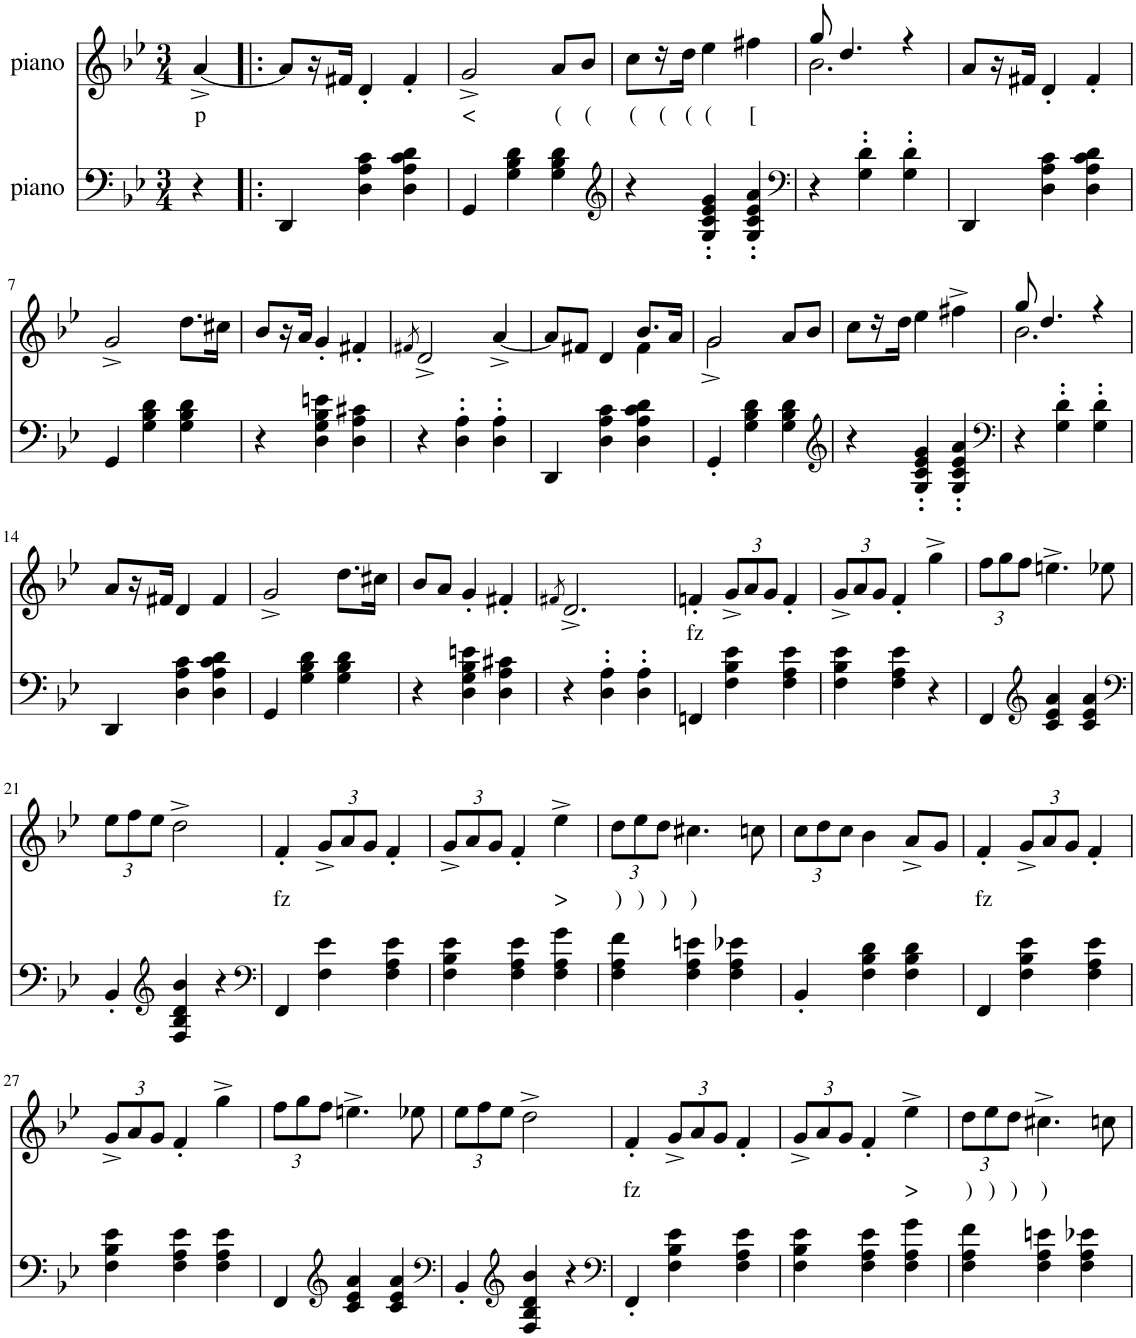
**kern	**kern	**text
*part2	*part1	*part1
*staff2	*staff1	*staff1
*I"piano	*I"piano	*
*I'Pno	*I'Pno	*
*clefF4	*clefG2	*
*k[b-e-]	*k[b-e-]	*
*g:	*g:	*
*M3/4	*M3/4	*
=1	=1	=1
!	!	!LO:LY:b
4r	[4a^/	p
=2!|:	=2!|:	=2!|:
4DD/	8a/L]	.
.	16r	.
.	16f#X/JJ	.
4D\ 4A\ 4c\	4d'/	.
4D\ 4A\ 4c\ 4d\	4f#'/	.
=3	=3	=3
!	!	!LO:LY:b
4GG/	2g^/	<
4G\ 4B-\ 4d\	.	.
!	!	!LO:LY:b
4G\ 4B-\ 4d\	8a/L	(
!	!	!LO:LY:b
.	8b-/J	(
=4	=4	=4
*clefG2	*	*
!	!	!LO:LY:b
4r	8cc\L	(
!	!	!LO:LY:b
.	16r	(
!	!	!LO:LY:b
.	16dd\JJ	(
!	!	!LO:LY:b
4G/' 4c/' 4e-/' 4g/'	4ee-\	(
!	!	!LO:LY:b
4G/' 4c/' 4e-/' 4a/'	4ff#X\	[
=5	=5	=5
*clefF4	*	*
*	*^	*
4r	8gg/	2.b-\	.
.	4.dd/	.	.
4G\' 4d\'	.	.	.
4G\' 4d\'	4r	.	.
*	*v	*v	*
=6	=6	=6
4DD/	8a/L	.
.	16r	.
.	16f#X/JJ	.
4D\ 4A\ 4c\	4d'/	.
4D\ 4A\ 4c\ 4d\	4f#'/	.
!!LO:LB:g=z
=7	=7	=7
4GG/	2g^/	.
4G\ 4B-\ 4d\	.	.
4G\ 4B-\ 4d\	8.dd\L	.
.	16cc#X\Jk	.
=8	=8	=8
4r	8b-/L	.
.	16r	.
.	16a/JJ	.
4D\ 4G\ 4B-\ 4en\	4g'/	.
4D\ 4A\ 4c#X\	4f#X'/	.
=9	=9	=9
.	8qf#X/	.
4r	2d^/	.
4D\' 4A\'	.	.
4D\' 4A\'	[4a^/	.
=10	=10	=10
*	*^	*
4DD/	8a/L]	2ryy	.
.	8f#X/J	.	.
4D\ 4A\ 4c\	4d/	.	.
4D\ 4A\ 4c\ 4d\	8.b-/L	4f#\	.
.	16a/Jk	.	.
=11	=11	=11	=11
4GG'/	2g/	2g^\	.
4G\ 4B-\ 4d\	.	.	.
4G\ 4B-\ 4d\	8a/L	4ryy	.
.	8b-/J	.	.
*	*v	*v	*
=12	=12	=12
*clefG2	*	*
4r	8cc\L	.
.	16r	.
.	16dd\JJ	.
4G/' 4c/' 4e-/' 4g/'	4ee-\	.
4G/' 4c/' 4e-/' 4a/'	4ff#X^\	.
=13	=13	=13
*clefF4	*	*
*	*^	*
4r	8gg/	2.b-\	.
.	4.dd/	.	.
4G\' 4d\'	.	.	.
4G\' 4d\'	4r	.	.
*	*v	*v	*
!!LO:LB:g=z
=14	=14	=14
4DD/	8a/L	.
.	16r	.
.	16f#X/JJ	.
4D\ 4A\ 4c\	4d/	.
4D\ 4A\ 4c\ 4d\	4f#/	.
=15	=15	=15
4GG/	2g^/	.
4G\ 4B-\ 4d\	.	.
4G\ 4B-\ 4d\	8.dd\L	.
.	16cc#X\Jk	.
=16	=16	=16
4r	8b-/L	.
.	8a/J	.
4D\ 4G\ 4B-\ 4en\	4g'/	.
4D\ 4A\ 4c#X\	4f#X'/	.
=17	=17	=17
.	8qf#X/	.
4r	2.d^/	.
4D\' 4A\'	.	.
4D\' 4A\'	.	.
=18	=18	=18
!	!	!LO:LY:b
4FFn/	4fn'/	fz
*	*Xbrackettup	*
4F\ 4B-\ 4e-\	12g^/L	.
.	12a/	.
.	12g/J	.
4F\ 4A\ 4e-\	4f'/	.
=19	=19	=19
4F\ 4B-\ 4e-\	12g^/L	.
.	12a/	.
.	12g/J	.
4F\ 4A\ 4e-\	4f'/	.
4r	4gg^\	.
=20	=20	=20
4FF/	12ff\L	.
.	12gg\	.
.	12ff\J	.
*clefG2	*	*
4c/ 4e-/ 4a/	4.een^\	.
4c/ 4e-/ 4a/	.	.
.	8ee-X\	.
!!LO:LB:g=z
=21	=21	=21
*clefF4	*	*
4BB-'/	12ee-\L	.
.	12ff\	.
.	12ee-\J	.
*clefG2	*	*
4F/ 4B-/ 4d/ 4b-/	2dd^\	.
4r	.	.
=22	=22	=22
*clefF4	*	*
!	!	!LO:LY:b
4FF/	4f'/	fz
4F\ 4e-\	12g^/L	.
.	12a/	.
.	12g/J	.
4F\ 4A\ 4e-\	4f'/	.
=23	=23	=23
4F\ 4B-\ 4e-\	12g^/L	.
.	12a/	.
.	12g/J	.
4F\ 4A\ 4e-\	4f'/	.
!	!	!LO:LY:b
4F\ 4A\ 4g\	4ee-^\	>
=24	=24	=24
!	!	!LO:LY:b
4F\ 4A\ 4f\	12dd\L	)
!	!	!LO:LY:b
.	12ee-\	)
!	!	!LO:LY:b
.	12dd\J	)
!	!	!LO:LY:b
4F\ 4A\ 4en\	4.cc#X\	)
4F\ 4A\ 4e-X\	.	.
.	8ccn\	.
=25	=25	=25
4BB-'/	12cc\L	.
.	12dd\	.
.	12cc\J	.
4F\ 4B-\ 4d\	4b-\	.
4F\ 4B-\ 4d\	8a^/L	.
.	8g/J	.
=26	=26	=26
!	!	!LO:LY:b
4FF/	4f'/	fz
4F\ 4B-\ 4e-\	12g^/L	.
.	12a/	.
.	12g/J	.
4F\ 4A\ 4e-\	4f'/	.
!!LO:LB:g=z
=27	=27	=27
4F\ 4B-\ 4e-\	12g^/L	.
.	12a/	.
.	12g/J	.
4F\ 4A\ 4e-\	4f'/	.
4F\ 4A\ 4e-\	4gg^\	.
=28	=28	=28
4FF/	12ff\L	.
.	12gg\	.
.	12ff\J	.
*clefG2	*	*
4c/ 4e-/ 4a/	4.een^\	.
4c/ 4e-/ 4a/	.	.
.	8ee-X\	.
=29	=29	=29
*clefF4	*	*
4BB-'/	12ee-\L	.
.	12ff\	.
.	12ee-\J	.
*clefG2	*	*
4F/ 4B-/ 4d/ 4b-/	2dd^\	.
4r	.	.
=30	=30	=30
*clefF4	*	*
!	!	!LO:LY:b
4FF'/	4f'/	fz
4F\ 4B-\ 4e-\	12g^/L	.
.	12a/	.
.	12g/J	.
4F\ 4A\ 4e-\	4f'/	.
=31	=31	=31
4F\ 4B-\ 4e-\	12g^/L	.
.	12a/	.
.	12g/J	.
4F\ 4A\ 4e-\	4f'/	.
!	!	!LO:LY:b
4F\ 4A\ 4g\	4ee-^\	>
=32	=32	=32
!	!	!LO:LY:b
4F\ 4A\ 4f\	12dd\L	)
!	!	!LO:LY:b
.	12ee-\	)
!	!	!LO:LY:b
.	12dd\J	)
!	!	!LO:LY:b
4F\ 4A\ 4en\	4.cc#X^\	)
4F\ 4A\ 4e-X\	.	.
.	8ccn\	.
=	=	=
*-	*-	*-
